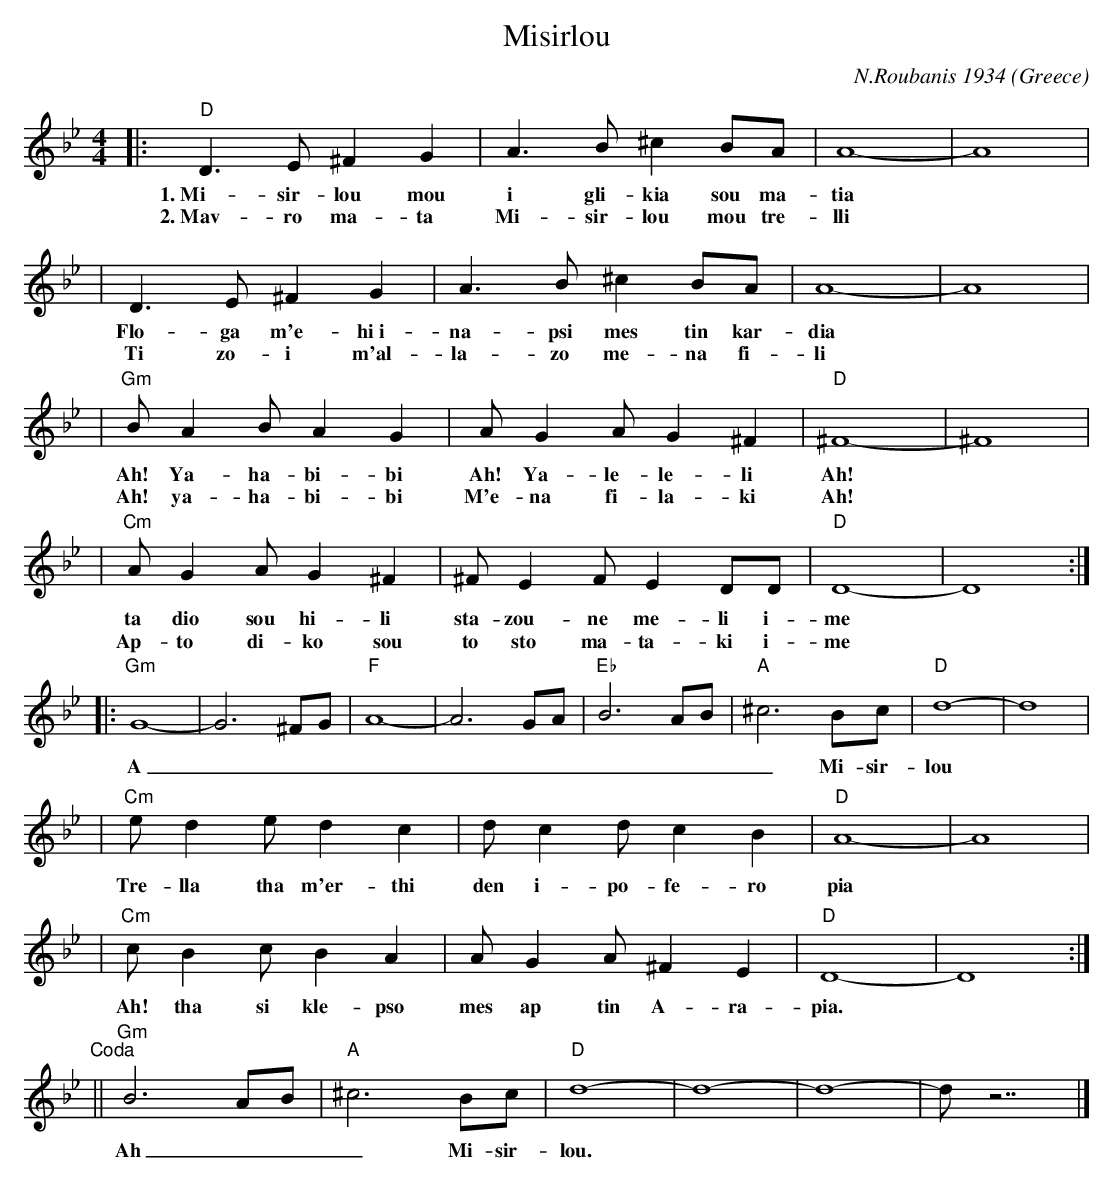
X:1
T: Misirlou
C: N.Roubanis 1934
O: Greece
M: 4/4
L: 1/8
K: Gm
|: "D"D3 E ^F2 G2 | A3B ^c2BA | A8- | A8 |
w: 1.~Mi-sir-lou mou i gli-kia sou ma-tia
w: 2.~Mav-ro ma-ta Mi-sir-lou mou tre-lli
| D3E ^F2G2 | A3B ^c2BA | A8- | A8 |
w: Flo-ga m'e-hi~i-na-psi mes tin kar-dia
w: Ti zo-i m'al-la-zo me-na fi-li
| "Gm"BA2B A2G2 | AG2A G2^F2 | "D"^F8- | ^F8 |
w: Ah! Ya-ha-bi-bi Ah! Ya-le-le-li Ah!
w: Ah! ya-ha-bi-bi M'e-na fi-la-ki Ah!
| "Cm"AG2A G2^F2 | ^FE2F E2DD | "D"D8- | D8 :|
w: ta dio sou hi-li sta-zou-ne me-li i-me
w: Ap-to di-ko sou to sto ma-ta-ki i-me
|: "Gm"G8- | G6 ^FG | "F"A8- | A6 GA | "Eb"B6 AB | "A"^c6 Bc | "D"d8- | d8 |
w: A___________ Mi-sir-lou
| "Cm"e d2 e d2 c2 | d c2 d c2 B2 | "D"A8- | A8 |
w: Tre-lla tha m'er-thi den i-po-fe-ro pia
| "Cm"c B2 c B2 A2 | A G2 A ^F2 E2 | "D"D8- | D8 :|
w: Ah! tha si kle-pso mes ap tin A-ra-pia.
"^Coda"\
|| "Gm"B6 AB | "A"^c6 Bc | "D"d8- | d8- | d8- | d z7 |]
w: Ah___ Mi-sir-lou.
